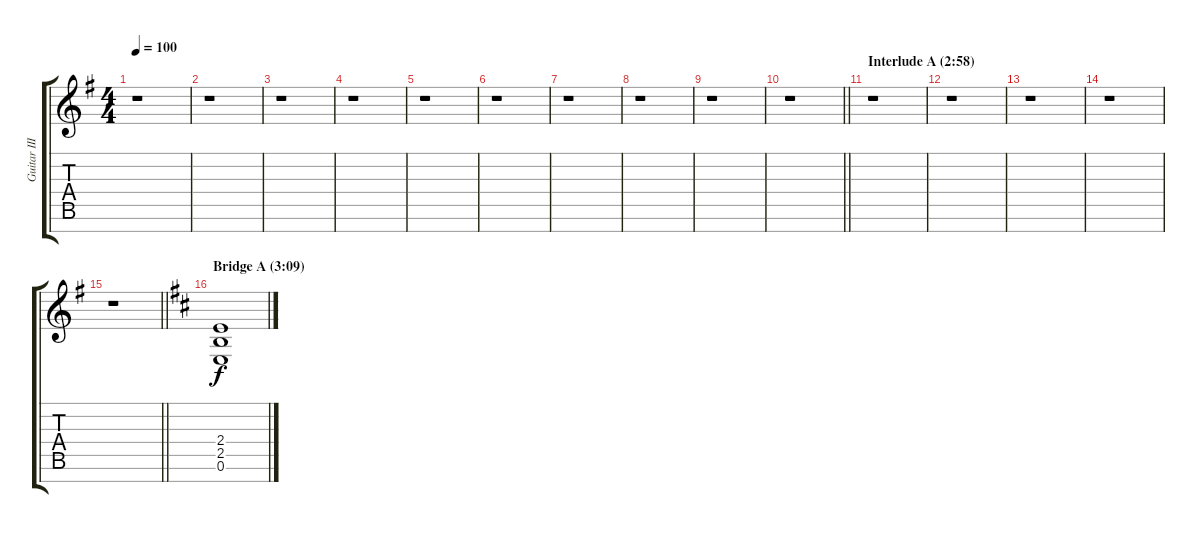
\track ("Guitar III" "Guitar III") {instrument distortionguitar}
\staff {score tabs}
\tuning (E4 B3 G3 D3 A2 E2 B1) {hide}
\ts (4 4)
\tempo 100
\clef g2
\ks g
r.1{dy f} |
r.1 |
r.1 |
r.1 |
r.1 |
r.1 |
r.1 |
r.1 |
r.1 |
\barLineRight lightlight
r.1 |
\section ("" "Interlude A (2:58)")
r.1 |
r.1 |
r.1 |
r.1 |
\barLineRight lightlight
r.1 |
\section ("" "Bridge A (3:09)")
\ks bminor
(2.4 2.5 0.6).1
